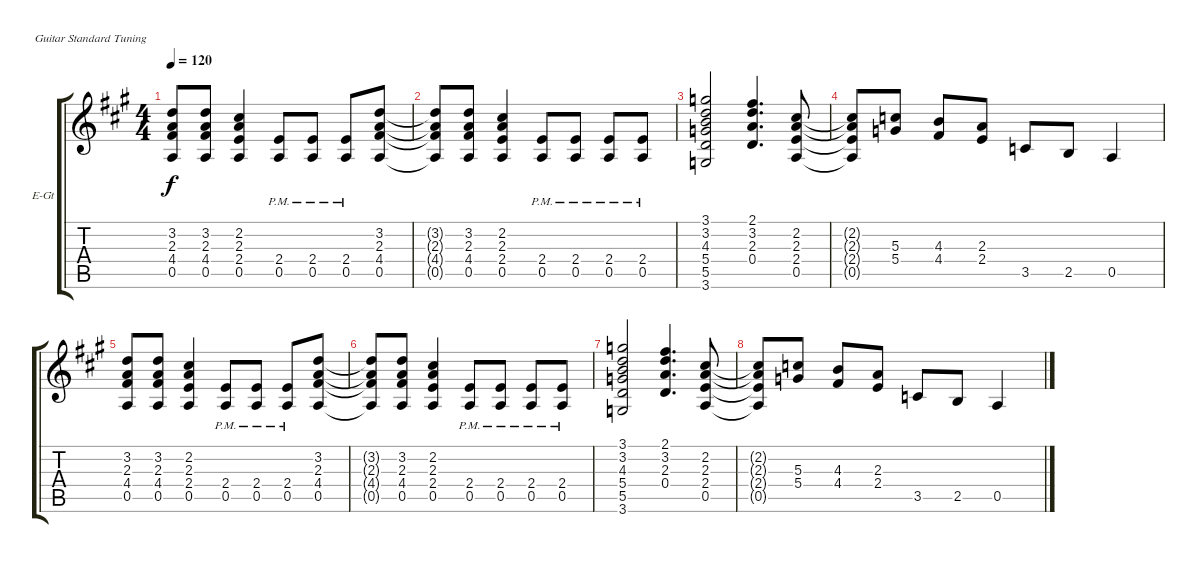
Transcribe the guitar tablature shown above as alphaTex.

\bracketExtendMode groupsimilarinstruments
\firstSystemTrackNameOrientation horizontal
\otherSystemsTrackNameOrientation horizontal
\track ("Guitar" "E-Gt") {instrument overdrivenguitar}
\staff {score tabs}
\tuning (E4 B3 G3 D3 A2 E2)
\ts (4 4)
\tempo 120
\clef g2
\scale
1.07062
\ks a
(3.2 2.3 4.4 0.5).8{dy f} (3.2 2.3 4.4 0.5).8 (2.2 2.3 2.4 0.5).4 (0.5{pm} 2.4{pm}).8 (0.5{pm} 2.4{pm}).8 (0.5{pm} 2.4{pm}).8 (3.2 2.3 4.4 0.5).8 |
\scale
0.929382 (3.2{t} 2.3{t} 4.4{t} 0.5{t}).8 (3.2 2.3 4.4 0.5).8 (2.2 2.3 2.4 0.5).4 (0.5{pm} 2.4{pm}).8 (0.5{pm} 2.4{pm}).8 (0.5{pm} 2.4{pm}).8 (0.5{pm} 2.4{pm}).8 |
\scale
1.07062 (3.1 3.2 4.3 5.4 5.5 3.6).2 (2.1 3.2 2.3 0.4).4{d} (2.2 2.3 2.4 0.5).8 |
\scale
0.929382 (2.2{t} 2.3{t} 2.4{t} 0.5{t}).8 (5.4 5.3).8 (4.4 4.3).8 (2.4 2.3).8 3.5.8 2.5.8 0.5.4 |
\scale
1.07062 (3.2 2.3 4.4 0.5).8 (3.2 2.3 4.4 0.5).8 (2.2 2.3 2.4 0.5).4 (0.5{pm} 2.4{pm}).8 (0.5{pm} 2.4{pm}).8 (0.5{pm} 2.4{pm}).8 (3.2 2.3 4.4 0.5).8 |
\scale
0.929382 (3.2{t} 2.3{t} 4.4{t} 0.5{t}).8 (3.2 2.3 4.4 0.5).8 (2.2 2.3 2.4 0.5).4 (0.5{pm} 2.4{pm}).8 (0.5{pm} 2.4{pm}).8 (0.5{pm} 2.4{pm}).8 (0.5{pm} 2.4{pm}).8 |
\scale
1.07062 (3.1 3.2 4.3 5.4 5.5 3.6).2 (2.1 3.2 2.3 0.4).4{d} (2.2 2.3 2.4 0.5).8 |
\scale
0.929382 (2.2{t} 2.3{t} 2.4{t} 0.5{t}).8 (5.4 5.3).8 (4.4 4.3).8 (2.4 2.3).8 3.5.8 2.5.8 0.5.4
